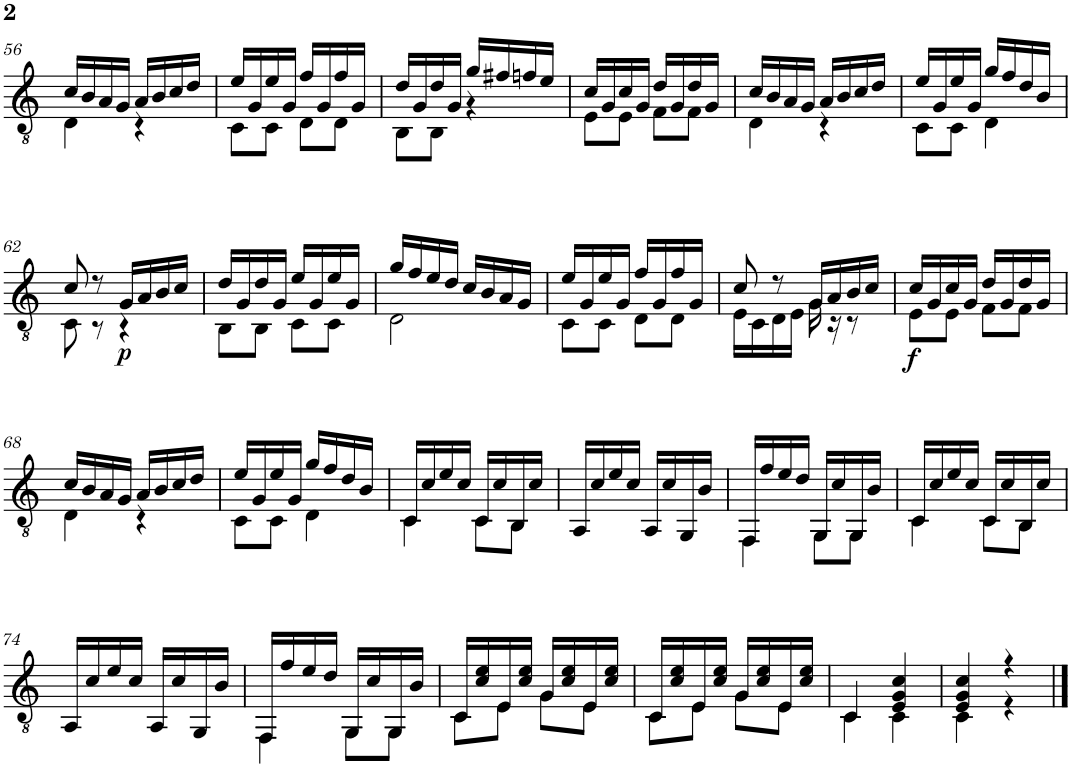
**kern	**dynam
*part1	*part1
*staff1	*staff1
*I"Classical Guitar	*
!!LO:PB:g=z
*clefGv2	*
*k[]	*
*C:	*
*M2/4	*
=56	=56
*^	*
16c/LL	4D\	.
16B/	.	.
16A/	.	.
16G/JJ	.	.
16A/LL	4r	.
16B/	.	.
16c/	.	.
16d/JJ	.	.
=57	=57	=57
16e/LL	8C\L	.
16G/	.	.
16e/	8C\J	.
16G/JJ	.	.
16f/LL	8D\L	.
16G/	.	.
16f/	8D\J	.
16G/JJ	.	.
=58	=58	=58
16d/LL	8BB\L	.
16G/	.	.
16d/	8BB\J	.
16G/JJ	.	.
16g/LL	4r	.
16f#X/	.	.
16fn/	.	.
16e/JJ	.	.
=59	=59	=59
16c/LL	8E\L	.
16G/	.	.
16c/	8E\J	.
16G/JJ	.	.
16d/LL	8F\L	.
16G/	.	.
16d/	8F\J	.
16G/JJ	.	.
=60	=60	=60
16c/LL	4D\	.
16B/	.	.
16A/	.	.
16G/JJ	.	.
16A/LL	4r	.
16B/	.	.
16c/	.	.
16d/JJ	.	.
=61	=61	=61
16e/LL	8C\L	.
16G/	.	.
16e/	8C\J	.
16G/JJ	.	.
16g/LL	4D\	.
16f/	.	.
16d/	.	.
16B/JJ	.	.
!!LO:LB:g=z	!!
=62	=62	=62
8c/	8C\	.
8r	8r	.
!	!	!LO:DY:b
16G/LL	4r	p
16A/	.	.
16B/	.	.
16c/JJ	.	.
=63	=63	=63
16d/LL	8BB\L	.
16G/	.	.
16d/	8BB\J	.
16G/JJ	.	.
16e/LL	8C\L	.
16G/	.	.
16e/	8C\J	.
16G/JJ	.	.
=64	=64	=64
16g/LL	2D\	.
16f/	.	.
16e/	.	.
16d/JJ	.	.
16c/LL	.	.
16B/	.	.
16A/	.	.
16G/JJ	.	.
=65	=65	=65
16e/LL	8C\L	.
16G/	.	.
16e/	8C\J	.
16G/JJ	.	.
16f/LL	8D\L	.
16G/	.	.
16f/	8D\J	.
16G/JJ	.	.
=66	=66	=66
8c/	16E\LL	.
.	16C\	.
8r	16D\	.
.	16E\JJ	.
16G/LL	16G\	.
16A/	16r	.
16B/	8r	.
16c/JJ	.	.
=67	=67	=67
!	!	!LO:DY:b
16c/LL	8E\L	f
16G/	.	.
16c/	8E\J	.
16G/JJ	.	.
16d/LL	8F\L	.
16G/	.	.
16d/	8F\J	.
16G/JJ	.	.
!!LO:LB:g=z	!!
=68	=68	=68
16c/LL	4D\	.
16B/	.	.
16A/	.	.
16G/JJ	.	.
16A/LL	4r	.
16B/	.	.
16c/	.	.
16d/JJ	.	.
=69	=69	=69
16e/LL	8C\L	.
16G/	.	.
16e/	8C\J	.
16G/JJ	.	.
16g/LL	4D\	.
16f/	.	.
16d/	.	.
16B/JJ	.	.
=70	=70	=70
16C/LL	4C\	.
16c/	.	.
16e/	.	.
16c/JJ	.	.
16C/LL	8C\L	.
16c/	.	.
16BB/	8BB\J	.
16c/JJ	.	.
*v	*v	*
=71	=71
16AA/LL	.
16c/	.
16e/	.
16c/JJ	.
16AA/LL	.
16c/	.
16GG/	.
16B/JJ	.
=72	=72
*^	*
16FF/LL	4FF\	.
16f/	.	.
16e/	.	.
16d/JJ	.	.
16GG/LL	8GG\L	.
16c/	.	.
16GG/	8GG\J	.
16B/JJ	.	.
=73	=73	=73
16C/LL	4C\	.
16c/	.	.
16e/	.	.
16c/JJ	.	.
16C/LL	8C\L	.
16c/	.	.
16BB/	8BB\J	.
16c/JJ	.	.
*v	*v	*
!!LO:LB:g=z
=74	=74
16AA/LL	.
16c/	.
16e/	.
16c/JJ	.
16AA/LL	.
16c/	.
16GG/	.
16B/JJ	.
=75	=75
*^	*
16FF/LL	4FF\	.
16f/	.	.
16e/	.	.
16d/JJ	.	.
16GG/LL	8GG\L	.
16c/	.	.
16GG/	8GG\J	.
16B/JJ	.	.
=76	=76	=76
16C/LL	8C\L	.
16c/ 16e/	.	.
16E/	8E\J	.
16c/ 16e/JJ	.	.
16G/LL	8G\L	.
16c/ 16e/	.	.
16E/	8E\J	.
16c/ 16e/JJ	.	.
=77	=77	=77
16C/LL	8C\L	.
16c/ 16e/	.	.
16E/	8E\J	.
16c/ 16e/JJ	.	.
16G/LL	8G\L	.
16c/ 16e/	.	.
16E/	8E\J	.
16c/ 16e/JJ	.	.
=78	=78	=78
4C/	4C\	.
4E/ 4G/ 4c/	4C\	.
=79	=79	=79
4E/ 4G/ 4c/	4C\	.
4r	4r	.
*v	*v	*
==	==
*-	*-
